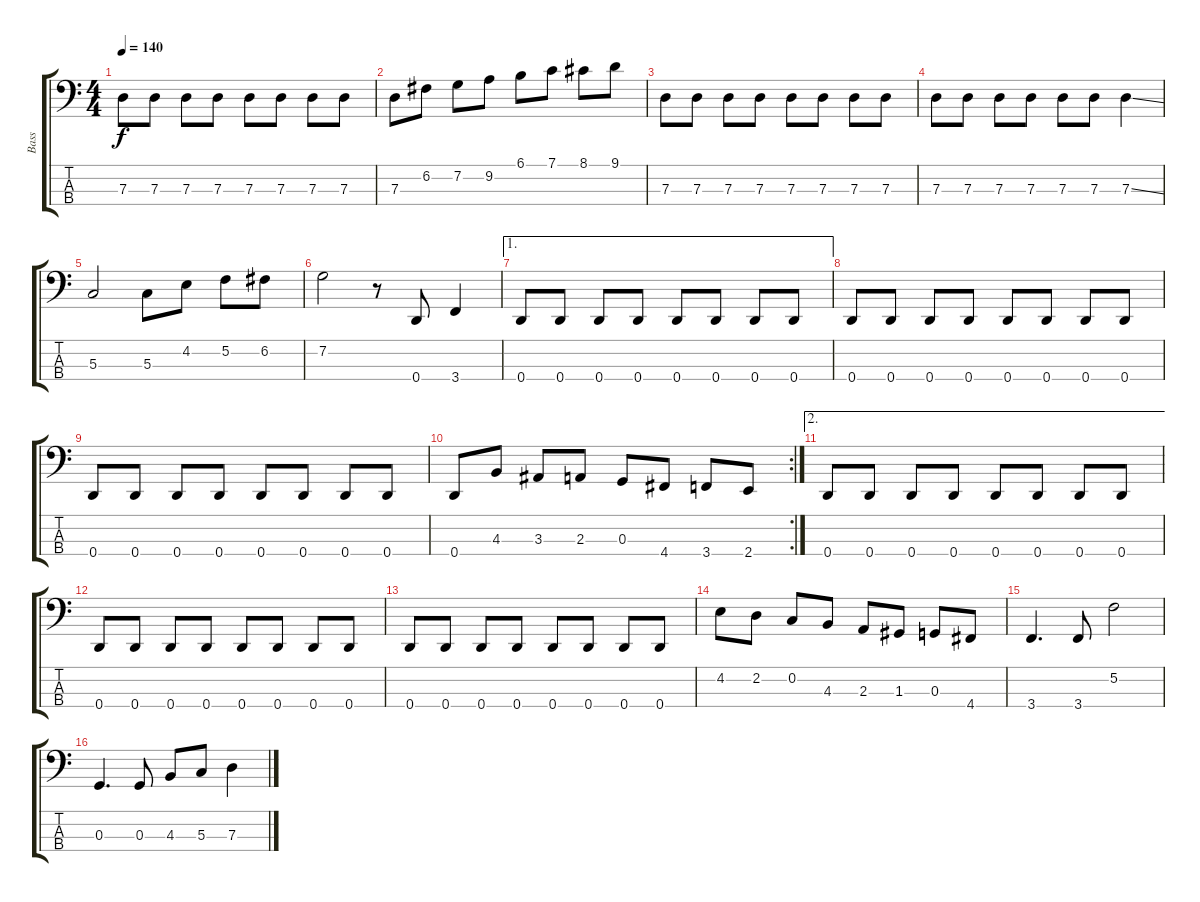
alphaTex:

\track ("Bass" "Bass") {instrument electricbassfinger}
\staff {score tabs}
\tuning (F2 C2 G1 D1) {hide}
\ts (4 4)
\tempo 140
\clef f4
\ks c
7.3.8{dy f} 7.3.8 7.3.8 7.3.8 7.3.8 7.3.8 7.3.8 7.3.8 |
7.3.8 6.2.8 7.2.8 9.2.8 6.1.8 7.1.8 8.1.8 9.1.8 |
7.3.8 7.3.8 7.3.8 7.3.8 7.3.8 7.3.8 7.3.8 7.3.8 |
7.3.8 7.3.8 7.3.8 7.3.8 7.3.8 7.3.8 7.3{ss}.4 |
5.3.2 5.3.8 4.2.8 5.2.8 6.2.8 |
7.2.2 r.8 0.4.8 3.4.4 |
\ae 1
0.4.8 0.4.8 0.4.8 0.4.8 0.4.8 0.4.8 0.4.8 0.4.8 |
0.4.8 0.4.8 0.4.8 0.4.8 0.4.8 0.4.8 0.4.8 0.4.8 |
0.4.8 0.4.8 0.4.8 0.4.8 0.4.8 0.4.8 0.4.8 0.4.8 |
\rc 2
0.4.8 4.3.8 3.3.8 2.3.8 0.3.8 4.4.8 3.4.8 2.4.8 |
\ae 2
0.4.8 0.4.8 0.4.8 0.4.8 0.4.8 0.4.8 0.4.8 0.4.8 |
0.4.8 0.4.8 0.4.8 0.4.8 0.4.8 0.4.8 0.4.8 0.4.8 |
0.4.8 0.4.8 0.4.8 0.4.8 0.4.8 0.4.8 0.4.8 0.4.8 |
4.2.8 2.2.8 0.2.8 4.3.8 2.3.8 1.3.8 0.3.8 4.4.8 |
3.4.4{d} 3.4.8 5.2.2 |
0.3.4{d} 0.3.8 4.3.8 5.3.8 7.3.4
